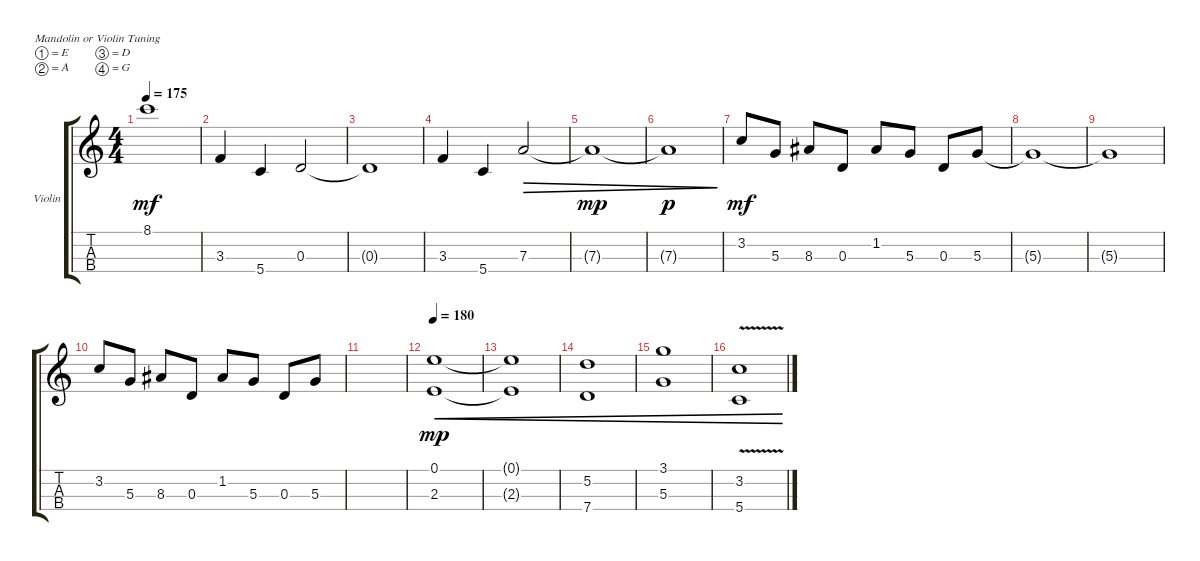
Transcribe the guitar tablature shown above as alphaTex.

\defaultSystemsLayout 4
\bracketExtendMode groupsimilarinstruments
\firstSystemTrackNameOrientation horizontal
\otherSystemsTrackNameOrientation horizontal
\track ("Violin" "Violin") {instrument violin}
\staff {score tabs}
\tuning (E5 A4 D4 G3)
\ts (4 4)
\tempo 175
\clef g2
\ks c
8.1{t}.1{dy mf} |
3.3.4 5.4.4 0.3.2 |
0.3{t}.1 |
3.3.4 5.4.4 7.3.2{dec} |
7.3{t}.1{dec dy mp} |
7.3{t}.1{dec dy p} |
3.2.8{dy mf} 5.3.8 8.3.8 0.3.8 1.2.8 5.3.8 0.3.8 5.3.8 |
5.3{t}.1 |
5.3{t}.1 |
3.2.8 5.3.8 8.3.8 0.3.8 1.2.8 5.3.8 0.3.8 5.3.8 |
|
\tempo 180
\scale
0.487395 (0.1 2.3).1{cre dy mp} |
\scale
0.256303 (0.1{t} 2.3{t}).1{cre} |
\scale
0.256303 (5.2 7.4).1{cre} |
\scale
0.333333 (3.1 5.3).1{cre} |
\scale
0.333333 (3.2{v} 5.4).1{cre}
